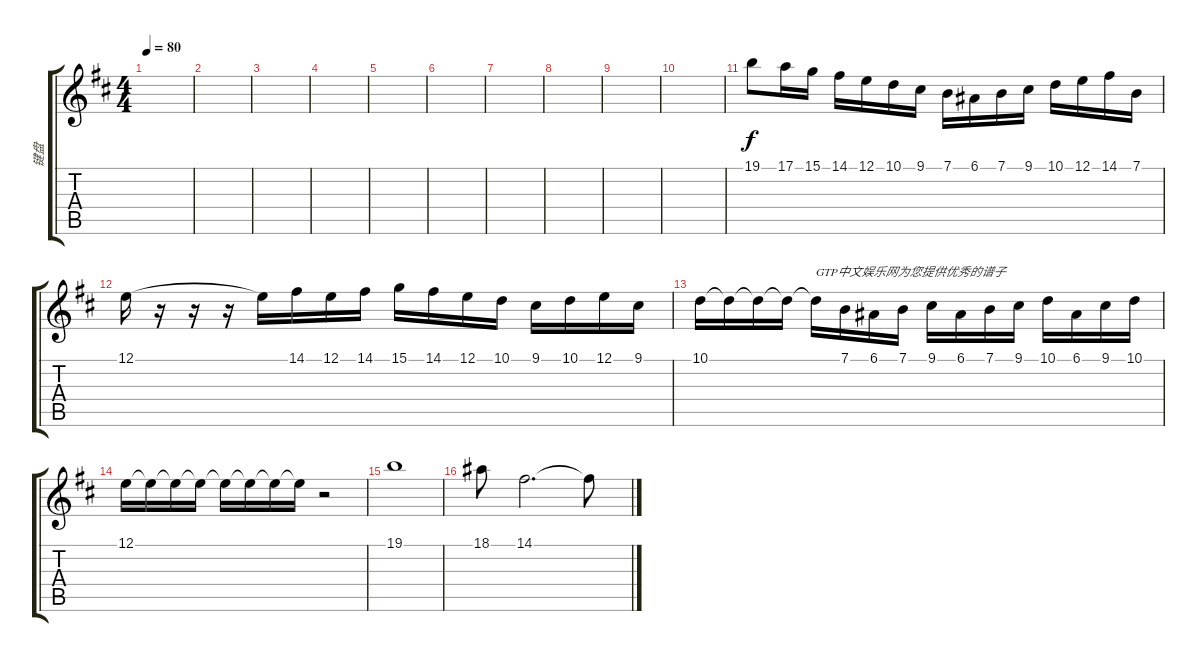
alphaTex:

\track ("键盘" "键盘") {instrument stringensemble1}
\staff {score tabs}
\tuning (E4 B3 G3 D3 A2 E2) {hide}
\ts (4 4)
\tempo 80
\clef g2
\ks bminor
|
|
|
|
|
|
|
|
|
|
19.1.8 17.1.16 15.1.16 14.1.16 12.1.16 10.1.16 9.1.16 7.1.16 6.1.16 7.1.16 9.1.16 10.1.16 12.1.16 14.1.16 7.1.16 |
12.1.16 r.16 r.16 r.16 12.1{t}.16 14.1.16 12.1.16 14.1.16 15.1.16 14.1.16 12.1.16 10.1.16 9.1.16 10.1.16 12.1.16 9.1.16 |
10.1.16 10.1{t}.16 10.1{t}.16 10.1{t}.16 10.1{t}.16{txt "GTP中文娱乐网为您提供优秀的谱子"} 7.1.16 6.1.16 7.1.16 9.1.16 6.1.16 7.1.16 9.1.16 10.1.16 6.1.16 9.1.16 10.1.16 |
12.1.16 12.1{t}.16 12.1{t}.16 12.1{t}.16 12.1{t}.16 12.1{t}.16 12.1{t}.16 12.1{t}.16 r.2 |
19.1.1{volume 10} |
18.1.8 14.1.2{d} 14.1{t}.8
